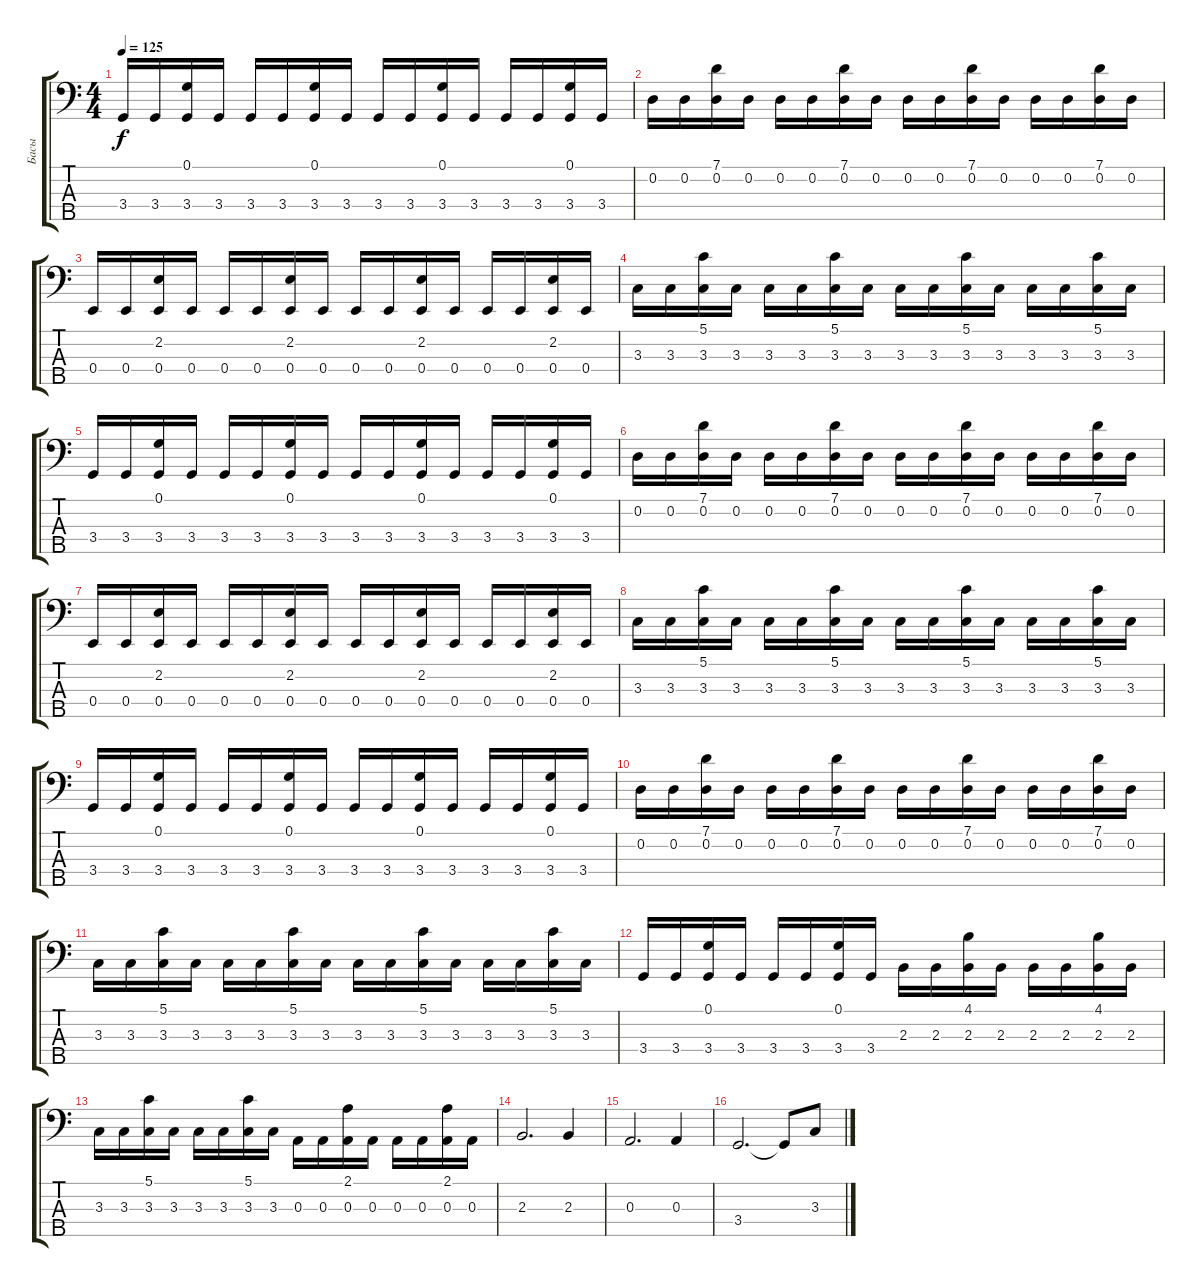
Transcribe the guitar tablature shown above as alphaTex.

\track ("Басы" "Басы") {instrument electricbassfinger}
\staff {score tabs}
\tuning (G2 D2 A1 E1 B0) {hide}
\ts (4 4)
\tempo 125
\clef f4
\ks c
3.4.16{dy f} 3.4.16 (0.1 3.4).16 3.4.16 3.4.16 3.4.16 (0.1 3.4).16 3.4.16 3.4.16 3.4.16 (0.1 3.4).16 3.4.16 3.4.16 3.4.16 (0.1 3.4).16 3.4.16 |
0.2.16 0.2.16 (7.1 0.2).16 0.2.16 0.2.16 0.2.16 (7.1 0.2).16 0.2.16 0.2.16 0.2.16 (7.1 0.2).16 0.2.16 0.2.16 0.2.16 (7.1 0.2).16 0.2.16 |
0.4.16 0.4.16 (2.2 0.4).16 0.4.16 0.4.16 0.4.16 (2.2 0.4).16 0.4.16 0.4.16 0.4.16 (2.2 0.4).16 0.4.16 0.4.16 0.4.16 (2.2 0.4).16 0.4.16 |
3.3.16 3.3.16 (5.1 3.3).16 3.3.16 3.3.16 3.3.16 (5.1 3.3).16 3.3.16 3.3.16 3.3.16 (5.1 3.3).16 3.3.16 3.3.16 3.3.16 (5.1 3.3).16 3.3.16 |
3.4.16 3.4.16 (0.1 3.4).16 3.4.16 3.4.16 3.4.16 (0.1 3.4).16 3.4.16 3.4.16 3.4.16 (0.1 3.4).16 3.4.16 3.4.16 3.4.16 (0.1 3.4).16 3.4.16 |
0.2.16 0.2.16 (7.1 0.2).16 0.2.16 0.2.16 0.2.16 (7.1 0.2).16 0.2.16 0.2.16 0.2.16 (7.1 0.2).16 0.2.16 0.2.16 0.2.16 (7.1 0.2).16 0.2.16 |
0.4.16 0.4.16 (2.2 0.4).16 0.4.16 0.4.16 0.4.16 (2.2 0.4).16 0.4.16 0.4.16 0.4.16 (2.2 0.4).16 0.4.16 0.4.16 0.4.16 (2.2 0.4).16 0.4.16 |
3.3.16 3.3.16 (5.1 3.3).16 3.3.16 3.3.16 3.3.16 (5.1 3.3).16 3.3.16 3.3.16 3.3.16 (5.1 3.3).16 3.3.16 3.3.16 3.3.16 (5.1 3.3).16 3.3.16 |
3.4.16 3.4.16 (0.1 3.4).16 3.4.16 3.4.16 3.4.16 (0.1 3.4).16 3.4.16 3.4.16 3.4.16 (0.1 3.4).16 3.4.16 3.4.16 3.4.16 (0.1 3.4).16 3.4.16 |
0.2.16 0.2.16 (7.1 0.2).16 0.2.16 0.2.16 0.2.16 (7.1 0.2).16 0.2.16 0.2.16 0.2.16 (7.1 0.2).16 0.2.16 0.2.16 0.2.16 (7.1 0.2).16 0.2.16 |
3.3.16 3.3.16 (5.1 3.3).16 3.3.16 3.3.16 3.3.16 (5.1 3.3).16 3.3.16 3.3.16 3.3.16 (5.1 3.3).16 3.3.16 3.3.16 3.3.16 (5.1 3.3).16 3.3.16 |
3.4.16 3.4.16 (0.1 3.4).16 3.4.16 3.4.16 3.4.16 (0.1 3.4).16 3.4.16 2.3.16 2.3.16 (4.1 2.3).16 2.3.16 2.3.16 2.3.16 (4.1 2.3).16 2.3.16 |
3.3.16 3.3.16 (5.1 3.3).16 3.3.16 3.3.16 3.3.16 (5.1 3.3).16 3.3.16 0.3.16 0.3.16 (2.1 0.3).16 0.3.16 0.3.16 0.3.16 (2.1 0.3).16 0.3.16 |
2.3.2{d} 2.3.4 |
0.3.2{d} 0.3.4 |
3.4.2{d} 3.4{t}.8 3.3.8
